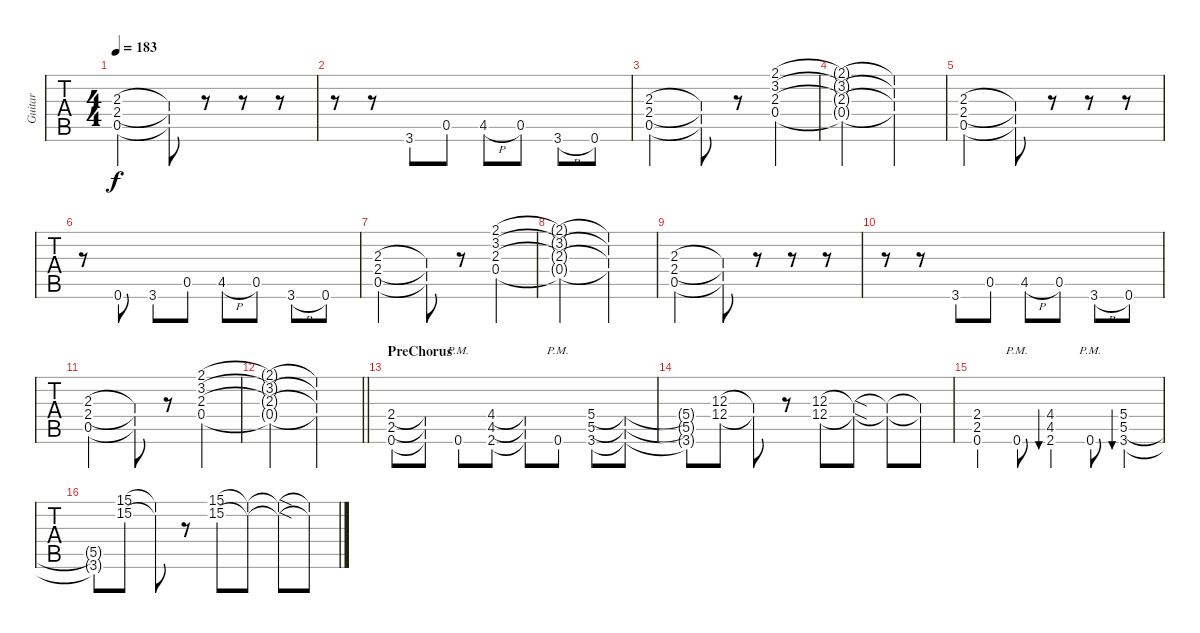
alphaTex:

\track ("Guitar" "Guitar") {instrument overdrivenguitar}
\staff {tabs}
\tuning (E4 B3 G3 D3 A2 E2) {hide}
\ts (4 4)
\tempo 183
\clef g2
\ks c
(2.3 2.4 0.5).2{dy f} (2.3{t} 2.4{t} 0.5{t}).8 r.8 r.8 r.8 |
r.8 r.8 3.6.8 0.5.8 4.5{h}.8 0.5.8 3.6{h}.8 0.6.8 |
(2.3 2.4 0.5).2 (2.3{t} 2.4{t} 0.5{t}).8 r.8 (2.1 3.2 2.3 0.4).4 |
(2.1{t} 3.2{t} 2.3{t} 0.4{t}).2 (2.1{t} 3.2{t} 2.3{t} 0.4{t}).2 |
(2.3 2.4 0.5).2 (2.3{t} 2.4{t} 0.5{t}).8 r.8 r.8 r.8 |
r.8 0.6.8 3.6.8 0.5.8 4.5{h}.8 0.5.8 3.6{h}.8 0.6.8 |
(2.3 2.4 0.5).2 (2.3{t} 2.4{t} 0.5{t}).8 r.8 (2.1 3.2 2.3 0.4).4 |
(2.1{t} 3.2{t} 2.3{t} 0.4{t}).2 (2.1{t} 3.2{t} 2.3{t} 0.4{t}).2 |
(2.3 2.4 0.5).2 (2.3{t} 2.4{t} 0.5{t}).8 r.8 r.8 r.8 |
r.8 r.8 3.6.8 0.5.8 4.5{h}.8 0.5.8 3.6{h}.8 0.6.8 |
(2.3 2.4 0.5).2 (2.3{t} 2.4{t} 0.5{t}).8 r.8 (2.1 3.2 2.3 0.4).4 |
\barLineRight lightlight
(2.1{t} 3.2{t} 2.3{t} 0.4{t}).2 (2.1{t} 3.2{t} 2.3{t} 0.4{t}).2 |
\section ("" "PreChorus")
(2.4 2.5 0.6).8 (2.4{t} 2.5{t} 0.6{t}).8 0.6{pm}.8 (4.4 4.5 2.6).8 (4.4{t} 4.5{t} 2.6{t}).8 0.6{pm}.8 (5.4 5.5 3.6).8 (5.4{t} 5.5{t} 3.6{t}).8 |
(5.4{t} 5.5{t} 3.6{t}).8 (12.3 12.4).8 (12.3{t} 12.4{t}).8 r.8 (12.3 12.4).8 (12.3{sod t} 12.4{sod t}).8 (12.3{t} 12.4{t}).8 (12.3{t} 12.4{t}).8 |
(2.4 2.5 0.6).4 0.6{pm}.8 (4.4 4.5 2.6).4{bu 60} 0.6{pm}.8 (5.4 5.5 3.6).4{bu 60} |
(5.5{t} 3.6{t}).8 (15.1 15.2).8 (15.1{t} 15.2{t}).8 r.8 (15.1 15.2).8 (15.1{t} 15.2{t}).8 (15.1{sod t} 15.2{sod t}).8 (15.1{t} 15.2{t}).8
